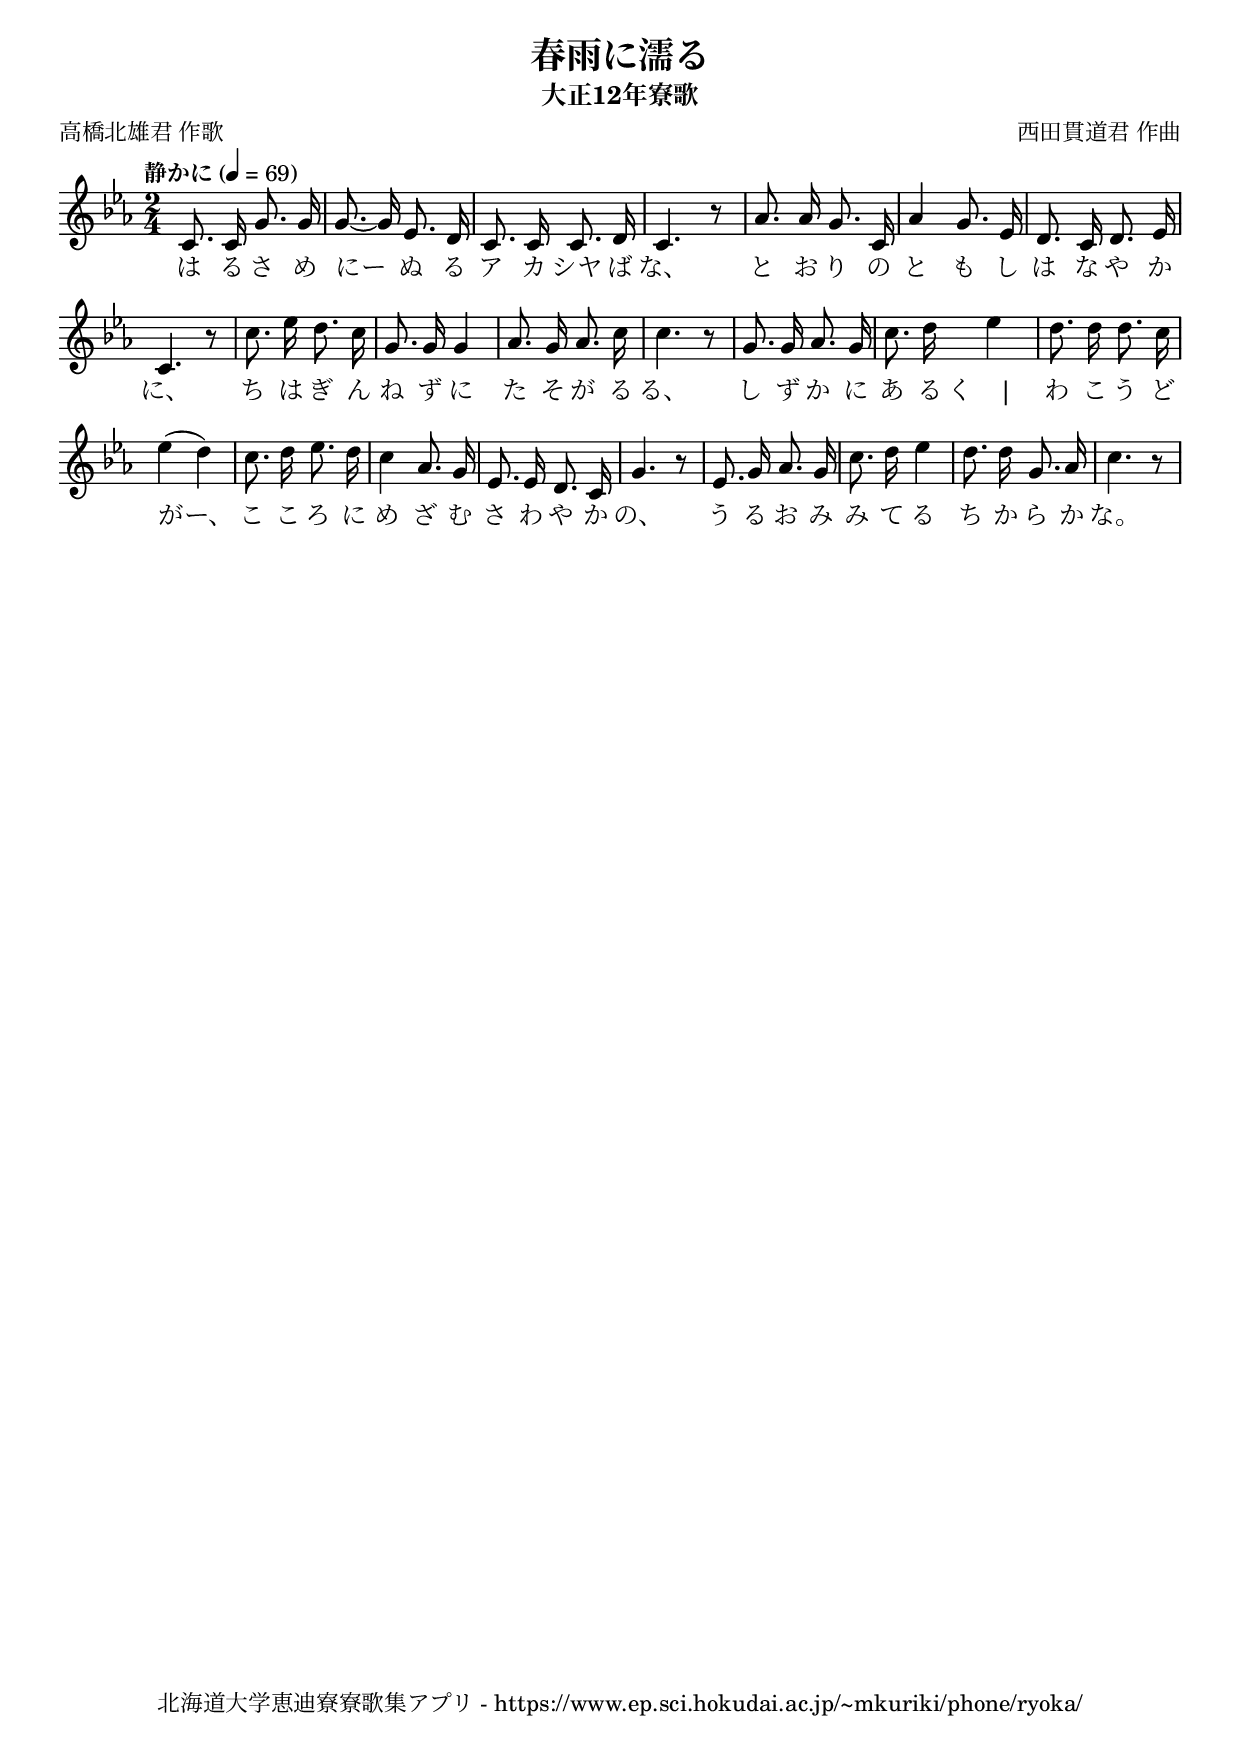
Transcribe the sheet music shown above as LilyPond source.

\version "2.18.2"

\paper {indent = 0}

\header {
  title = "春雨に濡る"
  subtitle = "大正12年寮歌"
  composer = "西田貫道君 作曲"
  poet = "高橋北雄君 作歌"
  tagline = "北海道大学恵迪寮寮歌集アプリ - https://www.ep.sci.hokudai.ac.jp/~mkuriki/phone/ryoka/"
}


melody = \relative c'{
  \time 2/4
  \tempo "静かに" 4 = 69
  \autoBeamOff
  \numericTimeSignature
  \override BreathingSign.text = \markup { \musicglyph #"scripts.upedaltoe" } % ブレスの記号指定
  \key c \minor
  c8. c16 g'8. g16 |
  g8.~ g16 ees8. d16 |
  c8. c16 c8. d16 |
  c4. r8 |
  aes'8. aes16 g8. c,16 |
  aes'4 g8. ees16 |
  d8. c16 d8. ees16 |
  c4. r8 |
  c'8. ees16 d8. c16 |
  g8. g16 g4 |
  aes8. g16 aes8. c16 |
  c4. r8 |
  g8. g16 aes8. g16 |
  c8. d16 ees4 |
  d8. d16 d8. c16 |
  ees4 ( d4 ) |
  c8. d16 ees8. d16 |
  c4 aes8. g16 |
  ees8. ees16 d8. c16 |
  g'4. r8 |
  ees8. g16 aes8. g16 |
  c8. d16 ees4 |
  d8. d16 g,8. aes16 |
  c4. r8 |
}

text = \lyricmode {
  は る さ め |
  にー ぬ る |
  ア カ シヤ ば | 
  な、 | 
  と お り の | 
  と も し | 
  は な や か に、 | 
  ち は ぎ ん | 
  ね ず に | 
  た そ が る | 
  る、 | 
  し ず か に | 
  あ る く　|　
  わ こ う ど | 
  がー、 |
  こ こ ろ に | 
  め ざ む | 
  さ わ や か | 
  の、 |
  う る お み | 
  み て る | 
  ち か ら か | 
  な。 |
}

harmony = \chordmode {
}

\score {
  <<
    % ギターコード
    %{
    \new ChordNames \with {midiInstrument = #"acoustic guitar (nylon)"}{
      \set chordChanges = ##t
      \harmony
    }
    %}
    
    % メロディーライン
    \new Voice = "one"{\melody}
    % 歌詞
    \new Lyrics \lyricsto "one" \text
    % 太鼓
    %\new DrumStaff \with{
    %   \remove "Time_signature_engraver"
    %   drumStyleTable = #percussion-style
    %   \override StaffSymbol.line-count = #1
    %   \hide Stem
    % }
    % \drum
  >>
  
\midi {}
\layout {
  \context {
    \Score
    \remove "Bar_number_engraver"
  }
}

}